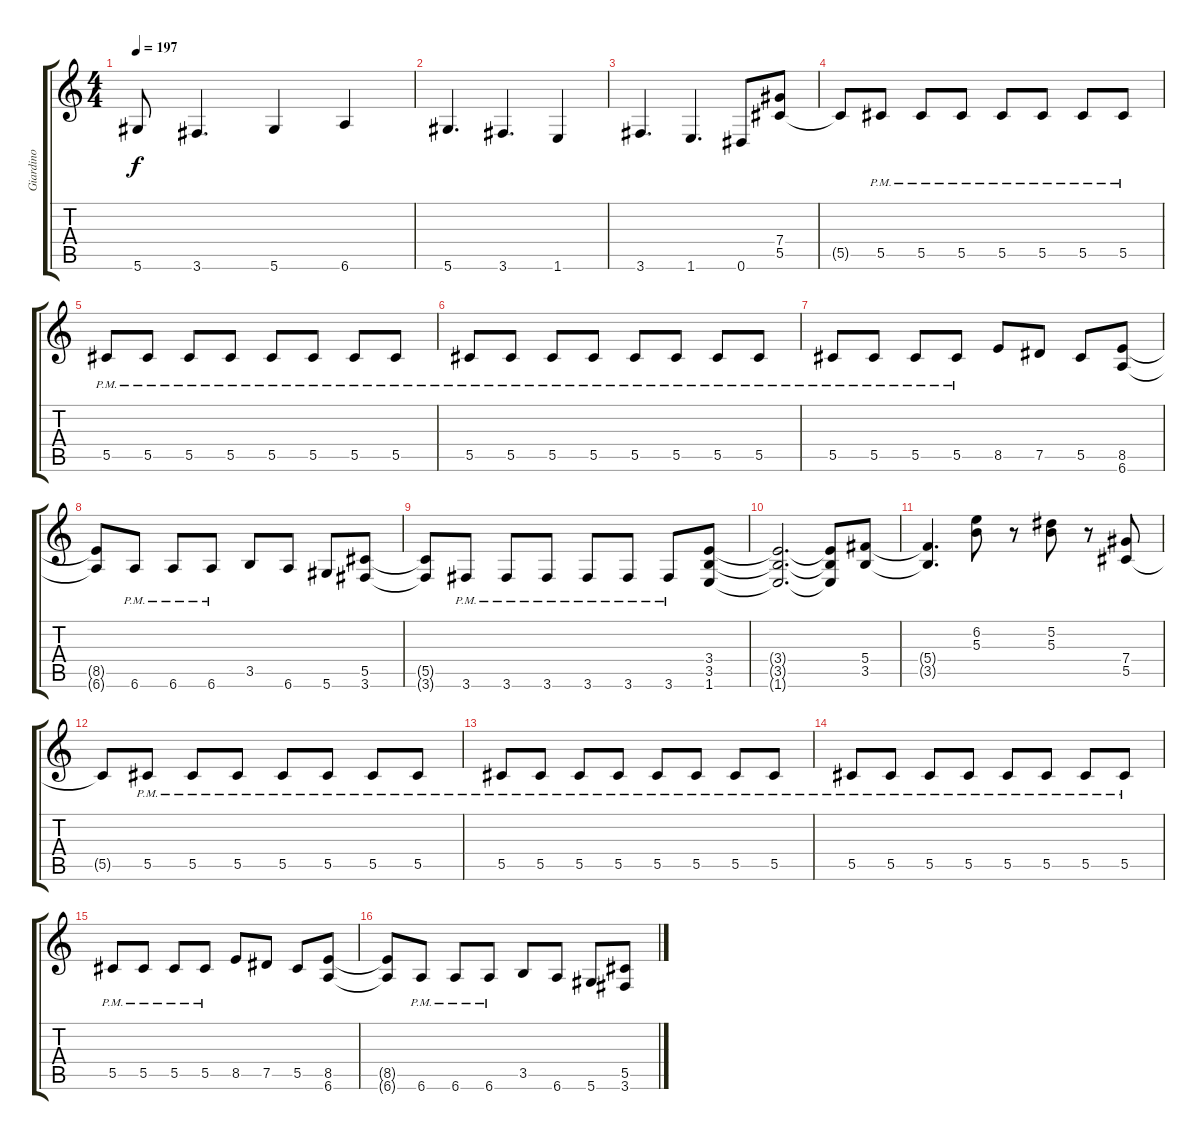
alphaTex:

\track ("Giardino" "Giardino") {instrument overdrivenguitar}
\staff {score tabs}
\tuning (Eb4 Bb3 Gb3 Db3 Ab2 Eb2) {hide}
\ts (4 4)
\tempo 197
\clef g2
\ks c
5.6{t}.8{dy f} 3.6.4{d} 5.6.4 6.6.4 |
5.6.4{d} 3.6.4{d} 1.6.4 |
3.6.4{d} 1.6.4{d} 0.6.8 (7.4 5.5).8 |
5.5{t}.8 5.5{pm}.8 5.5{pm}.8 5.5{pm}.8 5.5{pm}.8 5.5{pm}.8 5.5{pm}.8 5.5{pm}.8 |
5.5{pm}.8 5.5{pm}.8 5.5{pm}.8 5.5{pm}.8 5.5{pm}.8 5.5{pm}.8 5.5{pm}.8 5.5{pm}.8 |
5.5{pm}.8 5.5{pm}.8 5.5{pm}.8 5.5{pm}.8 5.5{pm}.8 5.5{pm}.8 5.5{pm}.8 5.5{pm}.8 |
5.5{pm}.8 5.5{pm}.8 5.5{pm}.8 5.5{pm}.8 8.5.8 7.5.8 5.5.8 (8.5 6.6).8 |
(8.5{t} 6.6{t}).8 6.6{pm}.8 6.6{pm}.8 6.6{pm}.8 3.5.8 6.6.8 5.6.8 (5.5 3.6).8 |
(5.5{t} 3.6{t}).8 3.6{pm}.8 3.6{pm}.8 3.6{pm}.8 3.6{pm}.8 3.6{pm}.8 3.6{pm}.8 (3.4 3.5 1.6).8 |
(3.4{t} 3.5{t} 1.6{t}).2{d} (3.4{t} 3.5{t} 1.6{t}).8 (5.4 3.5).8 |
(5.4{t} 3.5{t}).4{d} (6.2 5.3).8 r.8 (5.2 5.3).8 r.8 (7.4 5.5).8 |
5.5{t}.8 5.5{pm}.8 5.5{pm}.8 5.5{pm}.8 5.5{pm}.8 5.5{pm}.8 5.5{pm}.8 5.5{pm}.8 |
5.5{pm}.8 5.5{pm}.8 5.5{pm}.8 5.5{pm}.8 5.5{pm}.8 5.5{pm}.8 5.5{pm}.8 5.5{pm}.8 |
5.5{pm}.8 5.5{pm}.8 5.5{pm}.8 5.5{pm}.8 5.5{pm}.8 5.5{pm}.8 5.5{pm}.8 5.5{pm}.8 |
5.5{pm}.8 5.5{pm}.8 5.5{pm}.8 5.5{pm}.8 8.5.8 7.5.8 5.5.8 (8.5 6.6).8 |
(8.5{t} 6.6{t}).8 6.6{pm}.8 6.6{pm}.8 6.6{pm}.8 3.5.8 6.6.8 5.6.8 (5.5 3.6).8
